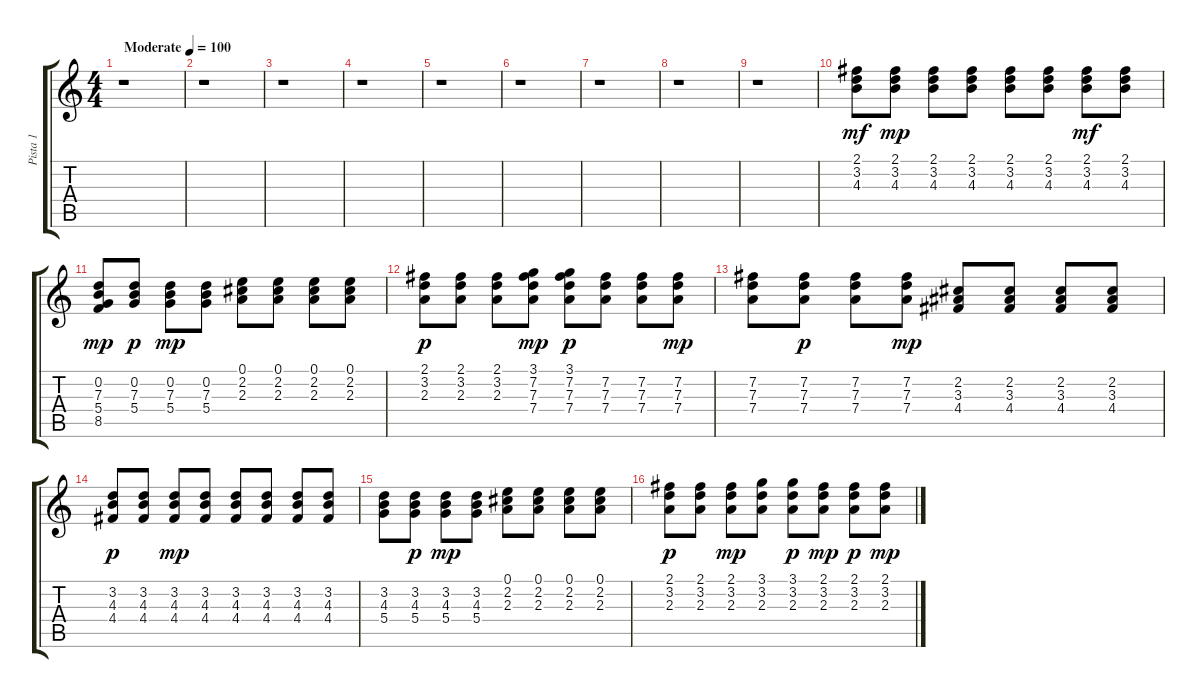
\track ("Pista 1" "Pista 1") {instrument acousticguitarsteel}
\staff {score tabs}
\tuning (E4 B3 G3 D3 A2 E2) {hide}
\ts (4 4)
\tempo (100 "Moderate")
\clef g2
\ks c
r.1{dy mf instrument acousticguitarsteel} |
r.1 |
r.1 |
r.1 |
r.1 |
r.1 |
r.1 |
r.1 |
r.1 |
(2.1 3.2 4.3).8 (2.1 3.2 4.3).8{dy mp} (2.1 3.2 4.3).8 (2.1 3.2 4.3).8 (2.1 3.2 4.3).8 (2.1 3.2 4.3).8 (2.1 3.2 4.3).8{dy mf} (2.1 3.2 4.3).8 |
(0.2 7.3 5.4 8.5).8{dy mp} (0.2 7.3 5.4).8{dy p} (0.2 7.3 5.4).8{dy mp} (0.2 7.3 5.4).8 (0.1 2.2 2.3).8 (0.1 2.2 2.3).8 (0.1 2.2 2.3).8 (0.1 2.2 2.3).8 |
(2.1 3.2 2.3).8{dy p} (2.1 3.2 2.3).8 (2.1 3.2 2.3).8 (3.1 7.2 7.3 7.4).8{dy mp} (3.1 7.2 7.3 7.4).8{dy p} (7.2 7.3 7.4).8 (7.2 7.3 7.4).8 (7.2 7.3 7.4).8{dy mp} |
(7.2 7.3 7.4).8 (7.2 7.3 7.4).8{dy p} (7.2 7.3 7.4).8 (7.2 7.3 7.4).8{dy mp} (2.2 3.3 4.4).8 (2.2 3.3 4.4).8 (2.2 3.3 4.4).8 (2.2 3.3 4.4).8 |
(3.2 4.3 4.4).8{dy p} (3.2 4.3 4.4).8 (3.2 4.3 4.4).8{dy mp} (3.2 4.3 4.4).8 (3.2 4.3 4.4).8 (3.2 4.3 4.4).8 (3.2 4.3 4.4).8 (3.2 4.3 4.4).8 |
(3.2 4.3 5.4).8 (3.2 4.3 5.4).8{dy p} (3.2 4.3 5.4).8{dy mp} (3.2 4.3 5.4).8 (0.1 2.2 2.3).8 (0.1 2.2 2.3).8 (0.1 2.2 2.3).8 (0.1 2.2 2.3).8 |
(2.1 3.2 2.3).8{dy p} (2.1 3.2 2.3).8 (2.1 3.2 2.3).8{dy mp} (3.1 3.2 2.3).8 (3.1 3.2 2.3).8{dy p} (2.1 3.2 2.3).8{dy mp} (2.1 3.2 2.3).8{dy p} (2.1 3.2 2.3).8{dy mp}
